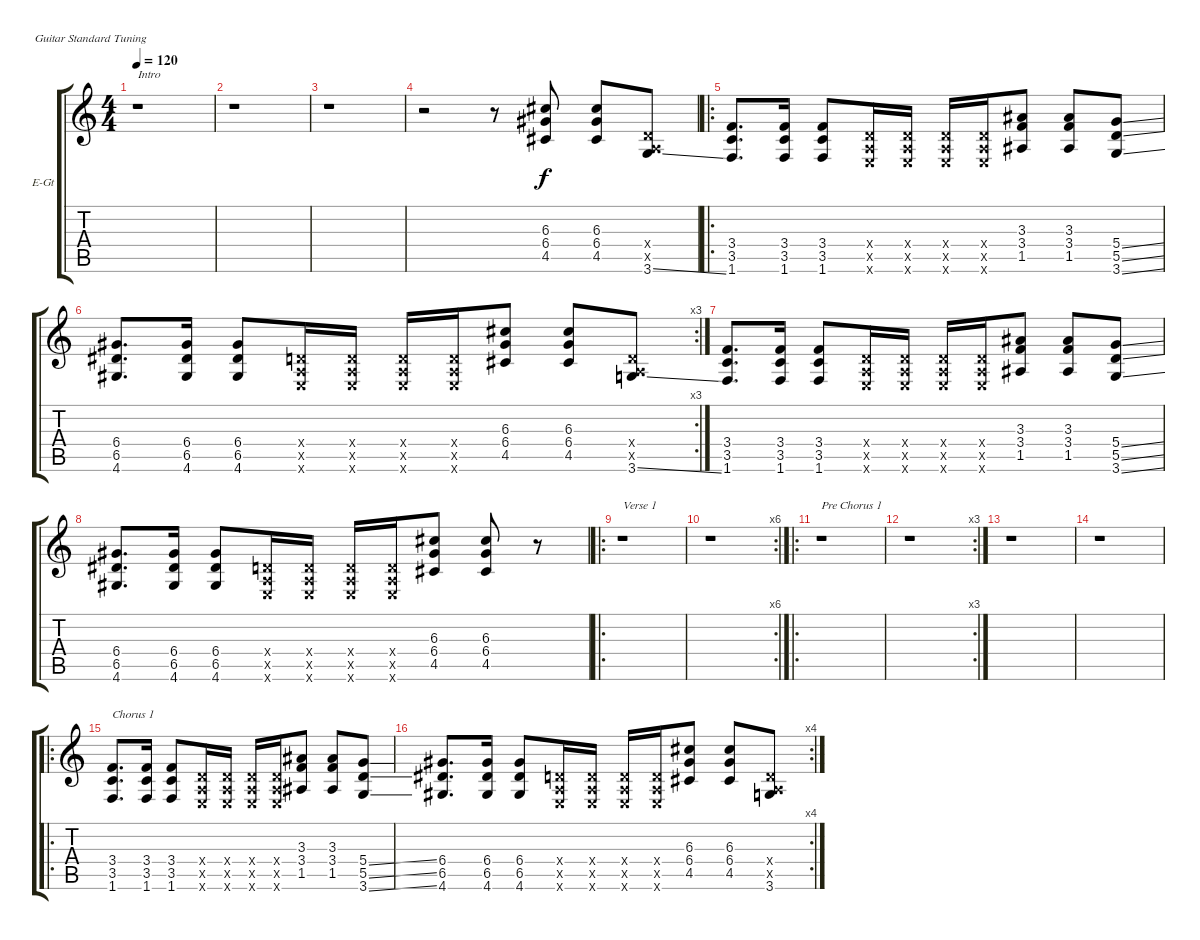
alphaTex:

\bracketExtendMode groupsimilarinstruments
\firstSystemTrackNameOrientation horizontal
\otherSystemsTrackNameOrientation horizontal
\track ("Distortion Guitar" "E-Gt") {solo instrument distortionguitar}
\staff {score tabs}
\tuning (E4 B3 G3 D3 A2 E2)
\ts (4 4)
\tempo 120
\clef g2
\ks c
r.1{txt "Intro" dy f instrument distortionguitar} |
r.1 |
r.1 |
r.2 r.8 (6.3 6.4 4.5).8 (6.3 6.4 4.5).8 (0.4{x} 0.5{x} 3.6{ss}).8 |
\ro
(3.4 3.5 1.6).8{d} (3.4 3.5 1.6).16 (3.4 3.5 1.6).8 (0.4{x} 0.5{x} 0.6{x}).16 (0.4{x} 0.5{x} 0.6{x}).16 (0.4{x} 0.5{x} 0.6{x}).16 (0.4{x} 0.5{x} 0.6{x}).16 (3.3 3.4 1.5).8 (3.3 3.4 1.5).8 (5.4{ss} 5.5{ss} 3.6{ss}).8 |
\rc 3
(6.4 6.5 4.6).8{d} (6.4 6.5 4.6).16 (6.4 6.5 4.6).8 (0.4{x} 0.5{x} 0.6{x}).16 (0.4{x} 0.5{x} 0.6{x}).16 (0.4{x} 0.5{x} 0.6{x}).16 (0.4{x} 0.5{x} 0.6{x}).16 (6.3 6.4 4.5).8 (6.3 6.4 4.5).8 (0.4{x} 0.5{x} 3.6{ss}).8 |
(3.4 3.5 1.6).8{d} (3.4 3.5 1.6).16 (3.4 3.5 1.6).8 (0.4{x} 0.5{x} 0.6{x}).16 (0.4{x} 0.5{x} 0.6{x}).16 (0.4{x} 0.5{x} 0.6{x}).16 (0.4{x} 0.5{x} 0.6{x}).16 (3.3 3.4 1.5).8 (3.3 3.4 1.5).8 (5.4{ss} 5.5{ss} 3.6{ss}).8 |
(6.4 6.5 4.6).8{d} (6.4 6.5 4.6).16 (6.4 6.5 4.6).8 (0.4{x} 0.5{x} 0.6{x}).16 (0.4{x} 0.5{x} 0.6{x}).16 (0.4{x} 0.5{x} 0.6{x}).16 (0.4{x} 0.5{x} 0.6{x}).16 (6.3 6.4 4.5).8 (6.3 6.4 4.5).8 r.8 |
\ro
r.1{txt "Verse 1"} |
\rc 6
r.1 |
\ro
r.1{txt "Pre Chorus 1"} |
\rc 3
r.1 |
r.1 |
r.1 |
\ro
(3.4 3.5 1.6).8{d txt "Chorus 1"} (3.4 3.5 1.6).16 (3.4 3.5 1.6).8 (0.4{x} 0.5{x} 0.6{x}).16 (0.4{x} 0.5{x} 0.6{x}).16 (0.4{x} 0.5{x} 0.6{x}).16 (0.4{x} 0.5{x} 0.6{x}).16 (3.3 3.4 1.5).8 (3.3 3.4 1.5).8 (5.4{ss} 5.5{ss} 3.6{ss}).8 |
\rc 4
(6.4 6.5 4.6).8{d} (6.4 6.5 4.6).16 (6.4 6.5 4.6).8 (0.4{x} 0.5{x} 0.6{x}).16 (0.4{x} 0.5{x} 0.6{x}).16 (0.4{x} 0.5{x} 0.6{x}).16 (0.4{x} 0.5{x} 0.6{x}).16 (6.3 6.4 4.5).8 (6.3 6.4 4.5).8 (0.4{x} 0.5{x} 3.6{ss}).8
